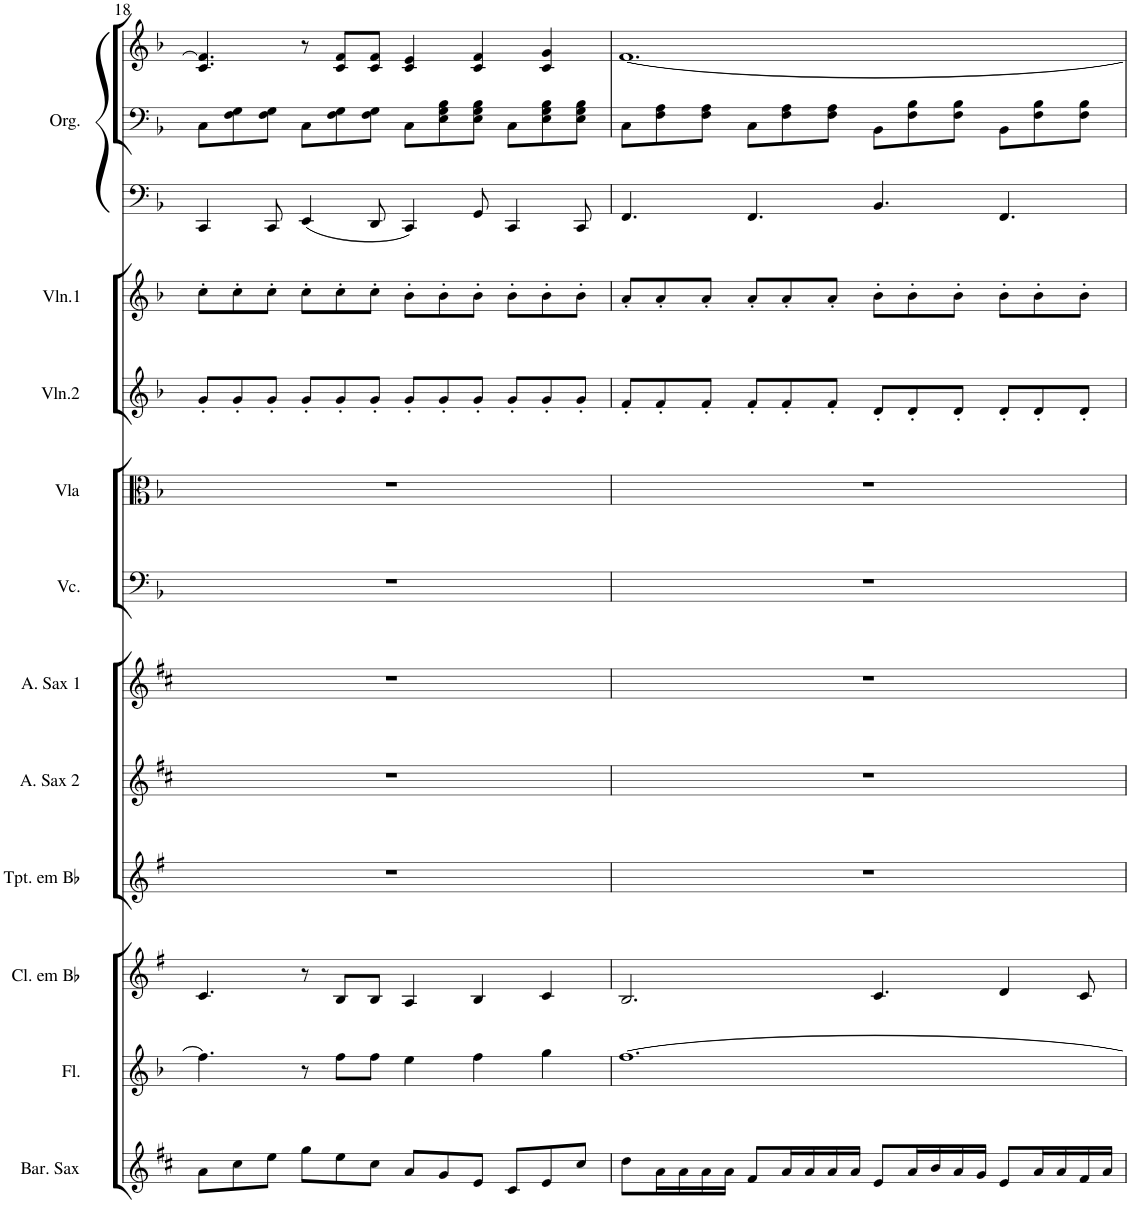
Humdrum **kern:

**kern	**kern	**kern	**kern	**kern	**kern	**kern	**kern	**kern	**kern	**kern	**kern	**kern
*part11	*part10	*part9	*part8	*part7	*part6	*part5	*part4	*part3	*part2	*part1	*part1	*part1
*staff13	*staff12	*staff11	*staff10	*staff9	*staff8	*staff7	*staff6	*staff5	*staff4	*staff3	*staff2	*staff1
*I"Saxofone Barítono	*I"Flauta Transversal	*I"Clarinete em Bb	*I"Trompete em Bb	*I"Saxofone Alto 2	*I"Saxofone Alto 1	*I"Violoncelo	*I"Viola	*I"Violino 2	*I"Violino 1	*I"Órgão	*	*
*	*I'Fl.	*I'Cl. em Bb	*I'Tpt. em Bb	*	*	*I'Vc.	*I'Vla	*I'Vln.2	*I'Vln.1	*	*	*
!!LO:PB:g=z
*clefG2	*clefG2	*clefG2	*clefG2	*clefG2	*clefG2	*clefF4	*clefC3	*clefG2	*clefG2	*clefF4	*clefF4	*clefG2
*Trd12c21	*	*Trd1c2	*Trd1c2	*Trd5c9	*Trd5c9	*	*	*	*	*	*	*
*k[f#c#]	*k[b-]	*k[f#]	*k[f#]	*k[f#c#]	*k[f#c#]	*k[b-]	*k[b-]	*k[b-]	*k[b-]	*k[b-]	*k[b-]	*k[b-]
*M12/8	*M12/8	*M12/8	*M12/8	*M12/8	*M12/8	*M12/8	*M12/8	*M12/8	*M12/8	*M12/8	*M12/8	*M12/8
=18	=18	=18	=18	=18	=18	=18	=18	=18	=18	=18	=18	=18
8a\L	4.ff\]	4.c/	1.r	1.r	1.r	1.r	1.r	8g'/L	8cc'\L	4CC/	8C\L	4.c/ 4.f/]
8cc#\	.	.	.	.	.	.	.	8g'/	8cc'\	.	8F\ 8G\	.
8ee\J	.	.	.	.	.	.	.	8g'/J	8cc'\J	8CC/	8F\ 8G\J	.
8gg\L	8r	8r	.	.	.	.	.	8g'/L	8cc'\L	4EE/	8C\L	8r
8ee\	8ff\L	8B/L	.	.	.	.	.	8g'/	8cc'\	.	8F\ 8G\	8c/ 8f/L
8cc#\J	8ff\J	8B/J	.	.	.	.	.	8g'/J	8cc'\J	8DD/	8F\ 8G\J	8c/ 8f/J
8a/L	4ee\	4A/	.	.	.	.	.	8g'/L	8b-'\L	4CC/	8C\L	4c/ 4e/
8g/	.	.	.	.	.	.	.	8g'/	8b-'\	.	8E\ 8G\ 8B-\	.
8e/J	4ff\	4B/	.	.	.	.	.	8g'/J	8b-'\J	8GG/	8E\ 8G\ 8B-\J	4c/ 4f/
8c#/L	.	.	.	.	.	.	.	8g'/L	8b-'\L	4CC/	8C\L	.
8e/	4gg\	4c/	.	.	.	.	.	8g'/	8b-'\	.	8E\ 8G\ 8B-\	4c/ 4g/
8cc#/J	.	.	.	.	.	.	.	8g'/J	8b-'\J	8CC/	8E\ 8G\ 8B-\J	.
=19	=19	=19	=19	=19	=19	=19	=19	=19	=19	=19	=19	=19
8dd\L	[1.ff	2.B/	1.r	1.r	1.r	1.r	1.r	8f'/L	8a'/L	4.FF/	8C\L	[1.f
16a\L	.	.	.	.	.	.	.	8f'/	8a'/	.	8F\ 8A\	.
16a\	.	.	.	.	.	.	.	.	.	.	.	.
16a\	.	.	.	.	.	.	.	8f'/J	8a'/J	.	8F\ 8A\J	.
16a\JJ	.	.	.	.	.	.	.	.	.	.	.	.
8f#/L	.	.	.	.	.	.	.	8f'/L	8a'/L	4.FF/	8C\L	.
16a/L	.	.	.	.	.	.	.	8f'/	8a'/	.	8F\ 8A\	.
16a/	.	.	.	.	.	.	.	.	.	.	.	.
16a/	.	.	.	.	.	.	.	8f'/J	8a'/J	.	8F\ 8A\J	.
16a/JJ	.	.	.	.	.	.	.	.	.	.	.	.
8e/L	.	4.c/	.	.	.	.	.	8d'/L	8b-'\L	4.BB-/	8BB-\L	.
16a/L	.	.	.	.	.	.	.	8d'/	8b-'\	.	8F\ 8B-\	.
16b/	.	.	.	.	.	.	.	.	.	.	.	.
16a/	.	.	.	.	.	.	.	8d'/J	8b-'\J	.	8F\ 8B-\J	.
16g/JJ	.	.	.	.	.	.	.	.	.	.	.	.
8e/L	.	4d/	.	.	.	.	.	8d'/L	8b-'\L	4.FF/	8BB-\L	.
16a/L	.	.	.	.	.	.	.	8d'/	8b-'\	.	8F\ 8B-\	.
16a/	.	.	.	.	.	.	.	.	.	.	.	.
16f#/	.	8c/	.	.	.	.	.	8d'/J	8b-'\J	.	8F\ 8B-\J	.
16a/JJ	.	.	.	.	.	.	.	.	.	.	.	.
=	=	=	=	=	=	=	=	=	=	=	=	=
*-	*-	*-	*-	*-	*-	*-	*-	*-	*-	*-	*-	*-
